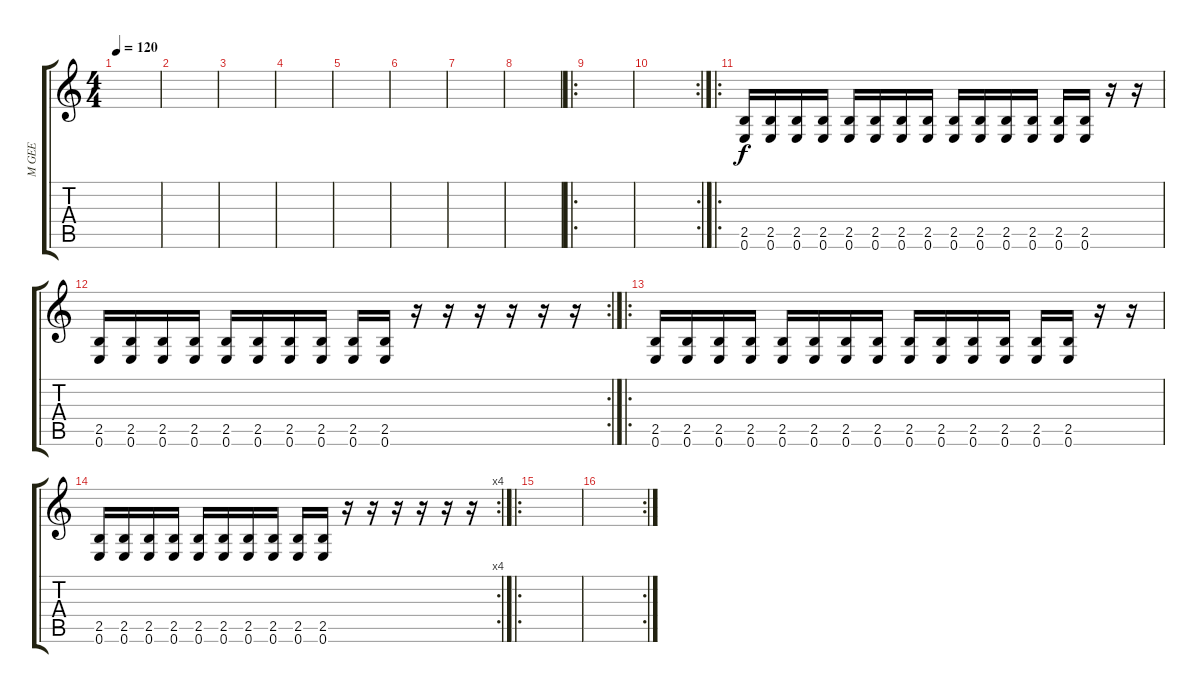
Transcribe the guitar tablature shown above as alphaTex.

\track ("M GEE" "M GEE") {instrument distortionguitar}
\staff {score tabs}
\tuning (E4 B3 G3 D3 A2 E2) {hide}
\ts (4 4)
\tempo 120
\clef g2
\ks c
|
|
|
|
|
|
|
|
\ro
|
\rc 2
|
\ro
(2.5 0.6).16 (2.5 0.6).16 (2.5 0.6).16 (2.5 0.6).16 (2.5 0.6).16 (2.5 0.6).16 (2.5 0.6).16 (2.5 0.6).16 (2.5 0.6).16 (2.5 0.6).16 (2.5 0.6).16 (2.5 0.6).16 (2.5 0.6).16 (2.5 0.6).16 r.16 r.16 |
\rc 2
(2.5 0.6).16 (2.5 0.6).16 (2.5 0.6).16 (2.5 0.6).16 (2.5 0.6).16 (2.5 0.6).16 (2.5 0.6).16 (2.5 0.6).16 (2.5 0.6).16 (2.5 0.6).16 r.16 r.16 r.16 r.16 r.16 r.16 |
\ro
(2.5 0.6).16 (2.5 0.6).16 (2.5 0.6).16 (2.5 0.6).16 (2.5 0.6).16 (2.5 0.6).16 (2.5 0.6).16 (2.5 0.6).16 (2.5 0.6).16 (2.5 0.6).16 (2.5 0.6).16 (2.5 0.6).16 (2.5 0.6).16 (2.5 0.6).16 r.16 r.16 |
\rc 4
(2.5 0.6).16 (2.5 0.6).16 (2.5 0.6).16 (2.5 0.6).16 (2.5 0.6).16 (2.5 0.6).16 (2.5 0.6).16 (2.5 0.6).16 (2.5 0.6).16 (2.5 0.6).16 r.16 r.16 r.16 r.16 r.16 r.16 |
\ro
|
\rc 2
